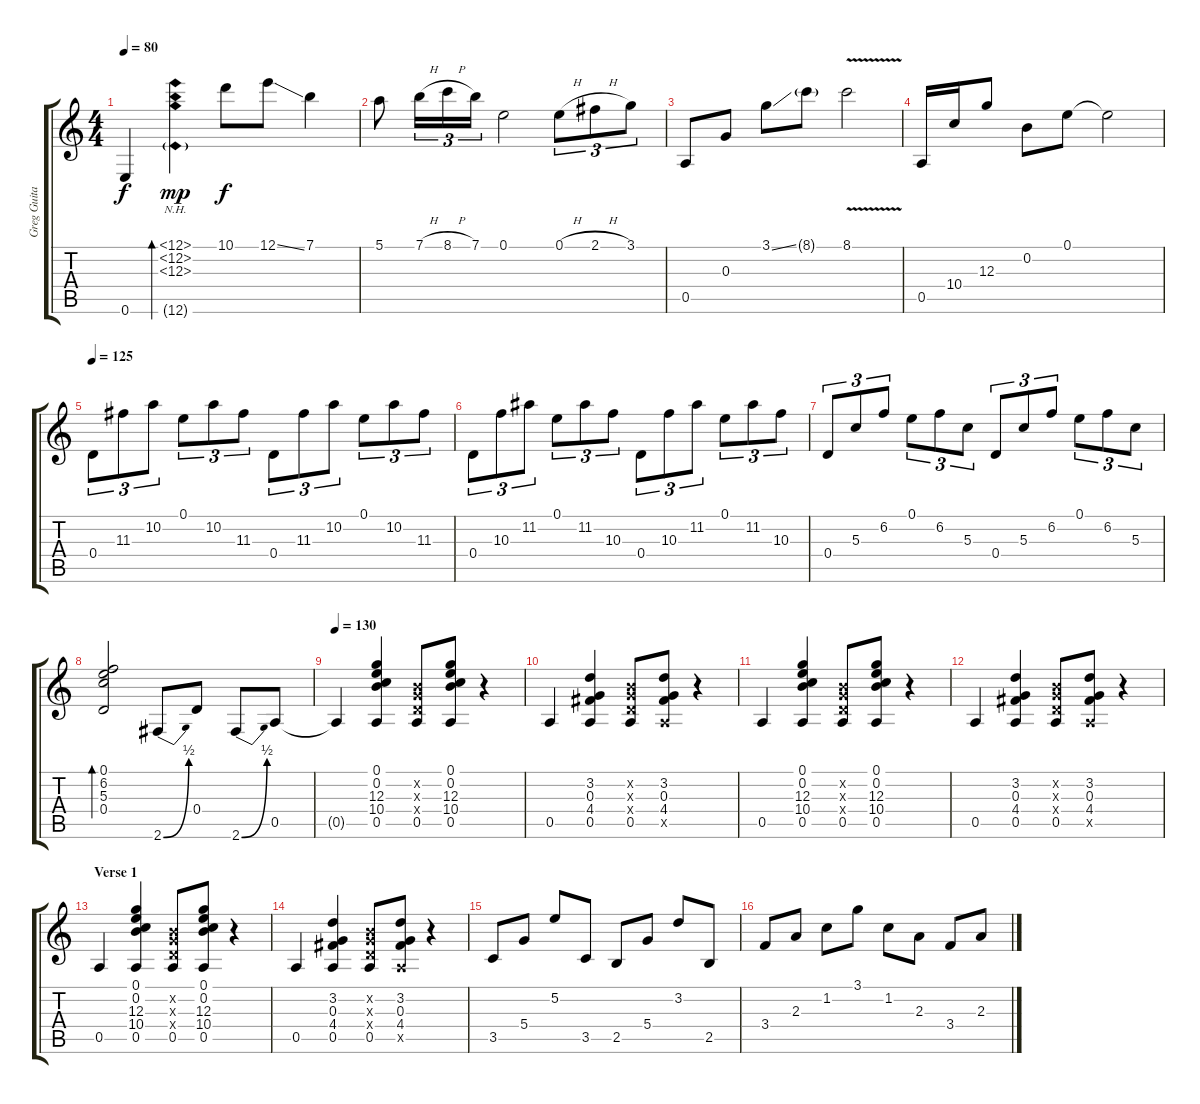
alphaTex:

\track ("Greg Guitar (Gibson J-200)" "Greg Guita") {instrument acousticguitarsteel}
\staff {score tabs}
\tuning (E4 B3 G3 D3 A2 E2) {hide}
\ts (4 4)
\tempo 80
\tempo 60
\tempo 80
\clef g2
\ks c
0.6.4{dy f instrument acousticguitarsteel} (12.1{nh} 12.2{nh} 12.3{nh} 0.6{nh g}).4{bd 240 dy mp} 10.1.8{dy f} 12.1{ss}.8 7.1.4 |
5.1.8 7.1{h}.16{tu (3 2)} 8.1{h}.16{tu (3 2)} 7.1.16{tu (3 2)} 0.1.2 0.1{h}.8{tu (3 2)} 2.1{h}.8{tu (3 2)} 3.1.8{tu (3 2)} |
0.5.8 0.3.8 3.1{ss}.8 8.1{g}.8 8.1{v}.2 |
0.5.16 10.4.16 12.3.8 0.2.8 0.1.8 0.1{t}.2 |
\tempo 125
0.4.8{tu (3 2)} 11.3.8{tu (3 2)} 10.2.8{tu (3 2)} 0.1.8{tu (3 2)} 10.2.8{tu (3 2)} 11.3.8{tu (3 2)} 0.4.8{tu (3 2)} 11.3.8{tu (3 2)} 10.2.8{tu (3 2)} 0.1.8{tu (3 2)} 10.2.8{tu (3 2)} 11.3.8{tu (3 2)} |
0.4.8{tu (3 2)} 10.3.8{tu (3 2)} 11.2.8{tu (3 2)} 0.1.8{tu (3 2)} 11.2.8{tu (3 2)} 10.3.8{tu (3 2)} 0.4.8{tu (3 2)} 10.3.8{tu (3 2)} 11.2.8{tu (3 2)} 0.1.8{tu (3 2)} 11.2.8{tu (3 2)} 10.3.8{tu (3 2)} |
0.4.8{tu (3 2)} 5.3.8{tu (3 2)} 6.2.8{tu (3 2)} 0.1.8{tu (3 2)} 6.2.8{tu (3 2)} 5.3.8{tu (3 2)} 0.4.8{tu (3 2)} 5.3.8{tu (3 2)} 6.2.8{tu (3 2)} 0.1.8{tu (3 2)} 6.2.8{tu (3 2)} 5.3.8{tu (3 2)} |
(0.1 6.2 5.3 0.4).2{bd 240} 2.6{be (bend 0 0 60 2)}.8 0.4.8 2.6{be (bend 0 0 60 2)}.8 0.5.8 |
\tempo 130
0.5{t}.4 (0.1 0.2 12.3 10.4 0.5).4 (0.2{x} 0.3{x} 0.4{x} 0.5).8 (0.1 0.2 12.3 10.4 0.5).8 r.4 |
0.5.4 (3.2 0.3 4.4 0.5).4 (0.2{x} 0.3{x} 0.4{x} 0.5).8 (3.2 0.3 4.4 0.5{x}).8 r.4 |
0.5.4 (0.1 0.2 12.3 10.4 0.5).4 (0.2{x} 0.3{x} 0.4{x} 0.5).8 (0.1 0.2 12.3 10.4 0.5).8 r.4 |
0.5.4 (3.2 0.3 4.4 0.5).4 (0.2{x} 0.3{x} 0.4{x} 0.5).8 (3.2 0.3 4.4 0.5{x}).8 r.4 |
\section ("" "Verse 1")
0.5.4 (0.1 0.2 12.3 10.4 0.5).4 (0.2{x} 0.3{x} 0.4{x} 0.5).8 (0.1 0.2 12.3 10.4 0.5).8 r.4 |
0.5.4 (3.2 0.3 4.4 0.5).4 (0.2{x} 0.3{x} 0.4{x} 0.5).8 (3.2 0.3 4.4 0.5{x}).8 r.4 |
3.5.8 5.4.8 5.2.8 3.5.8 2.5.8 5.4.8 3.2.8 2.5.8 |
3.4.8 2.3.8 1.2.8 3.1.8 1.2.8 2.3.8 3.4.8 2.3.8
